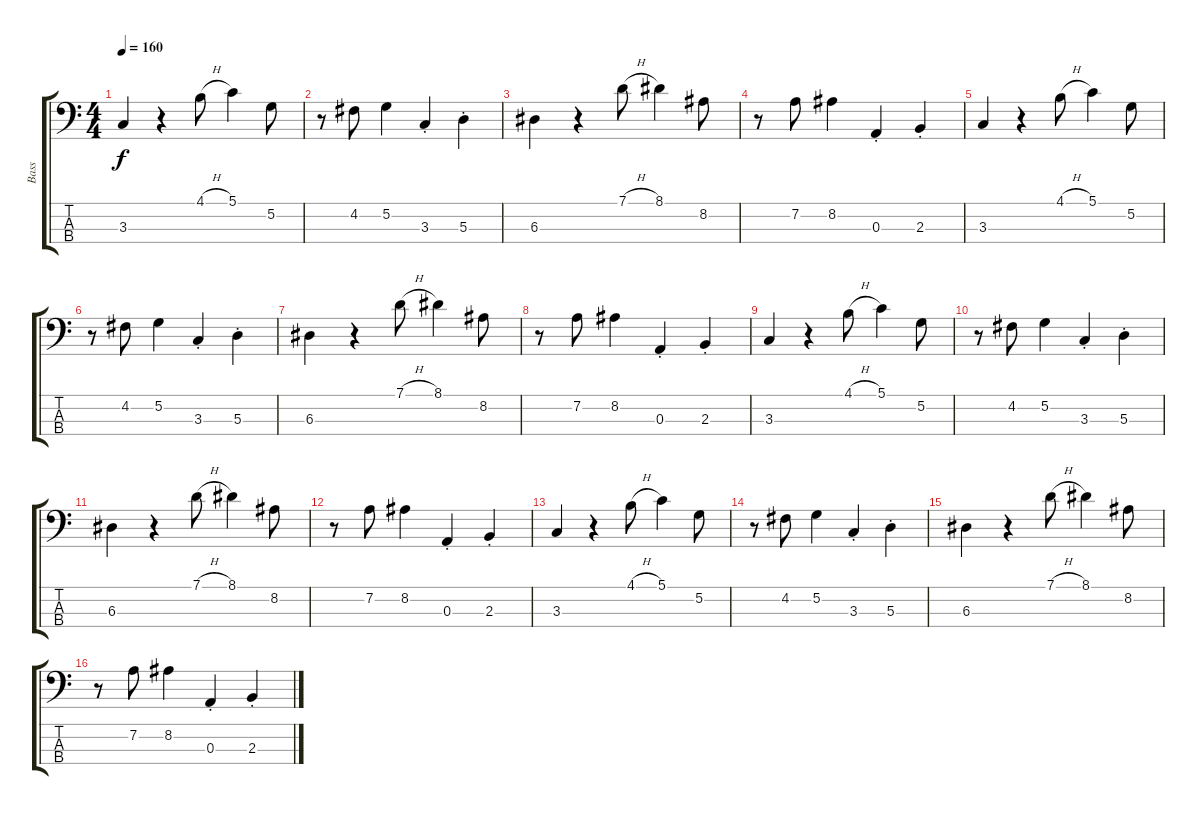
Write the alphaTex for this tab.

\track ("Bass" "Bass") {instrument electricbassfinger}
\staff {score tabs}
\tuning (G2 D2 A1 E1) {hide}
\ts (4 4)
\tempo 160
\clef f4
\ks c
3.3.4{dy f} r.4 4.1{h}.8 5.1.4 5.2.8 |
r.8 4.2.8 5.2.4 3.3{st}.4 5.3{st}.4 |
6.3.4 r.4 7.1{h}.8 8.1.4 8.2.8 |
r.8 7.2.8 8.2.4 0.3{st}.4 2.3{st}.4 |
3.3.4 r.4 4.1{h}.8 5.1.4 5.2.8 |
r.8 4.2.8 5.2.4 3.3{st}.4 5.3{st}.4 |
6.3.4 r.4 7.1{h}.8 8.1.4 8.2.8 |
r.8 7.2.8 8.2.4 0.3{st}.4 2.3{st}.4 |
3.3.4 r.4 4.1{h}.8 5.1.4 5.2.8 |
r.8 4.2.8 5.2.4 3.3{st}.4 5.3{st}.4 |
6.3.4 r.4 7.1{h}.8 8.1.4 8.2.8 |
r.8 7.2.8 8.2.4 0.3{st}.4 2.3{st}.4 |
3.3.4 r.4 4.1{h}.8 5.1.4 5.2.8 |
r.8 4.2.8 5.2.4 3.3{st}.4 5.3{st}.4 |
6.3.4 r.4 7.1{h}.8 8.1.4 8.2.8 |
r.8 7.2.8 8.2.4 0.3{st}.4 2.3{st}.4
